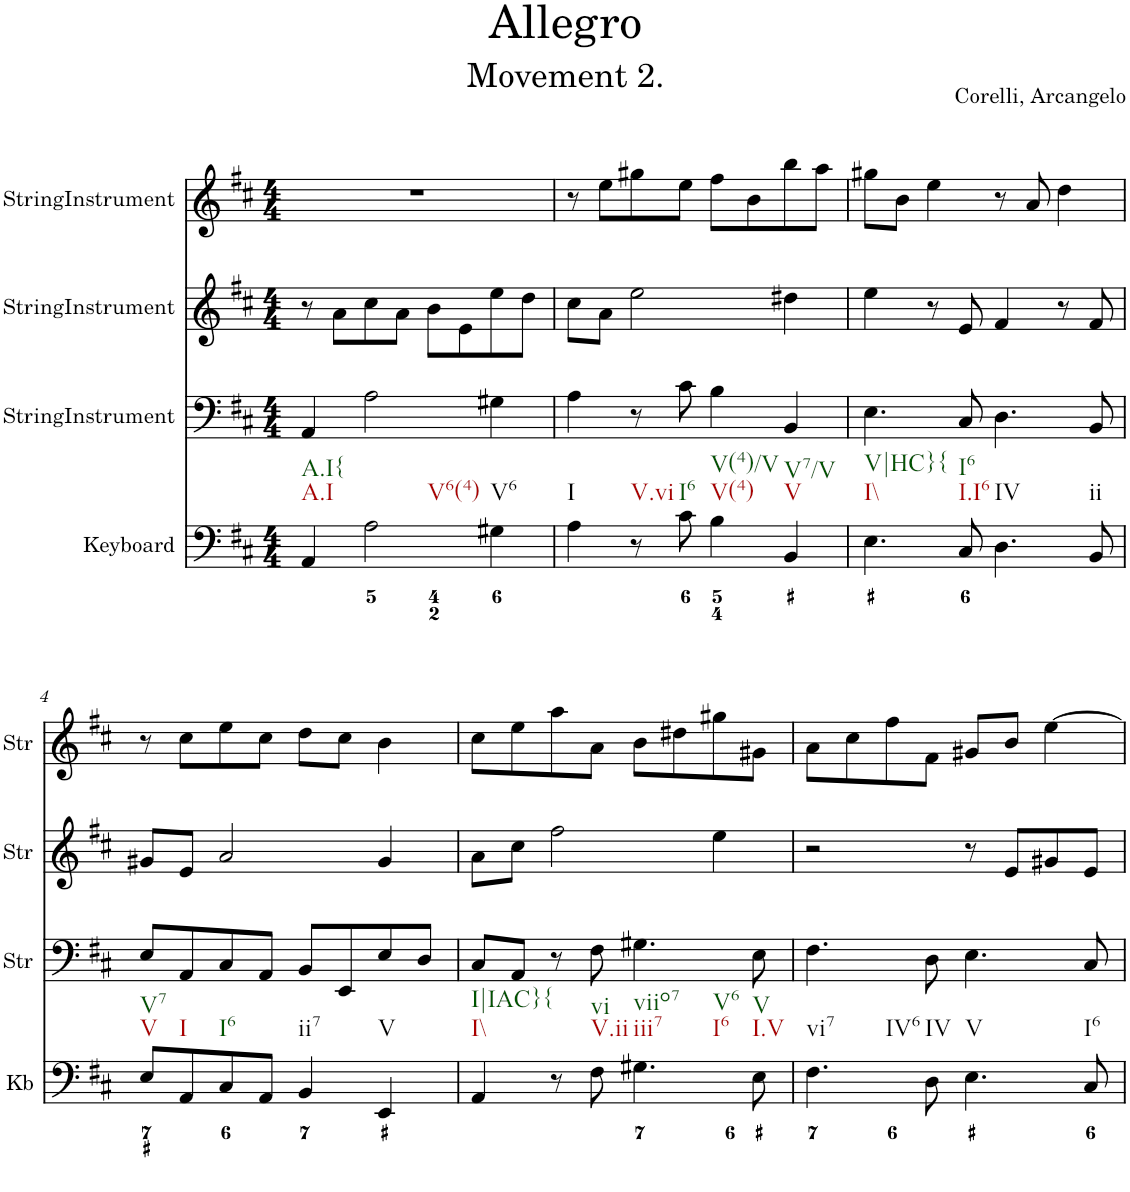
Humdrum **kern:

**kern	**kern	**kern	**kern
*part4	*part3	*part2	*part1
*staff4	*staff3	*staff2	*staff1
*I"Keyboard	*I"StringInstrument	*I"StringInstrument	*I"StringInstrument
*I'Kb	*I'Str	*I'Str	*I'Str
*clefF4	*clefF4	*clefG2	*clefG2
*k[f#c#]	*k[f#c#]	*k[f#c#]	*k[f#c#]
*M4/4	*M4/4	*M4/4	*M4/4
=1	=1	=1	=1
!LO:TX:b:t=A.I	!	!	!
!LO:TX:b:t=A.I{	!	!	!
4AA/	4AA/	8r	1r
.	.	8a\L	.
!LO:TX:b:t=V6(4)	!	!	!
2A\	2A\	8cc#\	.
.	.	8a\J	.
.	.	8b\L	.
.	.	8e\	.
!LO:TX:b:t=V6	!	!	!
4G#X\	4G#X\	8ee\	.
.	.	8dd\J	.
=2	=2	=2	=2
!LO:TX:b:t=I	!	!	!
4A\	4A\	8cc#\L	8r
.	.	8a\J	8ee\L
!LO:TX:b:t=V.vi	!	!	!
8r	8r	2ee\	8gg#X\
!LO:TX:b:t=I6	!	!	!
8c#\	8c#\	.	8ee\J
!LO:TX:b:t=V(4)	!	!	!
!LO:TX:b:t=V(4)/V	!	!	!
4B\	4B\	.	8ff#\L
.	.	.	8b\
!LO:TX:b:t=V	!	!	!
!LO:TX:b:t=V7/V	!	!	!
4BB/	4BB/	4dd#X\	8bb\
.	.	.	8aa\J
=3	=3	=3	=3
!LO:TX:b:t=I\\	!	!	!
!LO:TX:b:t=V|HC}{	!	!	!
4.E\	4.E\	4ee\	8gg#X\L
.	.	.	8b\J
.	.	8r	4ee\
!LO:TX:b:t=I.I6	!	!	!
!LO:TX:b:t=I6	!	!	!
8C#/	8C#/	8e/	.
!LO:TX:b:t=IV	!	!	!
4.D\	4.D\	4f#/	8r
.	.	.	8a/
.	.	8r	4dd\
!LO:TX:b:t=ii	!	!	!
8BB/	8BB/	8f#/	.
!!LO:LB:g=z
=4	=4	=4	=4
!LO:TX:b:t=V	!	!	!
!LO:TX:b:t=V7	!	!	!
8E/L	8E/L	8g#X/L	8r
!LO:TX:b:t=I	!	!	!
8AA/	8AA/	8e/J	8cc#\L
!LO:TX:b:t=I6	!	!	!
8C#/	8C#/	2a/	8ee\
8AA/J	8AA/J	.	8cc#\J
!LO:TX:b:t=ii7	!	!	!
4BB/	8BB/L	.	8dd\L
.	8EE/	.	8cc#\J
!LO:TX:b:t=V	!	!	!
4EE/	8E/	4g#/	4b\
.	8D/J	.	.
=5	=5	=5	=5
!LO:TX:b:t=I\\	!	!	!
!LO:TX:b:t=I|IAC}{	!	!	!
4AA/	8C#/L	8a\L	8cc#\L
.	8AA/J	8cc#\J	8ee\
8r	8r	2ff#\	8aa\
!LO:TX:b:t=V.ii	!	!	!
!LO:TX:b:t=vi	!	!	!
8F#\	8F#\	.	8a\J
!LO:TX:b:t=iii7	!	!	!
!LO:TX:b:t=viio7	!	!	!
!LO:TX:b:t=I6	!	!	!
!LO:TX:b:t=V6	!	!	!
4.G#X\	4.G#X\	.	8b\L
.	.	.	8dd#X\
.	.	4ee\	8gg#X\
!LO:TX:b:t=I.V	!	!	!
!LO:TX:b:t=V	!	!	!
8E\	8E\	.	8g#X\J
=6	=6	=6	=6
!LO:TX:b:t=vi7	!	!	!
!LO:TX:b:t=IV6	!	!	!
4.F#\	4.F#\	2r	8a\L
.	.	.	8cc#\
.	.	.	8ff#\
!LO:TX:b:t=IV	!	!	!
8D\	8D\	.	8f#\J
!LO:TX:b:t=V	!	!	!
4.E\	4.E\	8r	8g#X/L
.	.	8e/L	8b/J
.	.	8g#X/	[4ee\
!LO:TX:b:t=I6	!	!	!
8C#/	8C#/	8e/J	.
=	=	=	=
*-	*-	*-	*-
